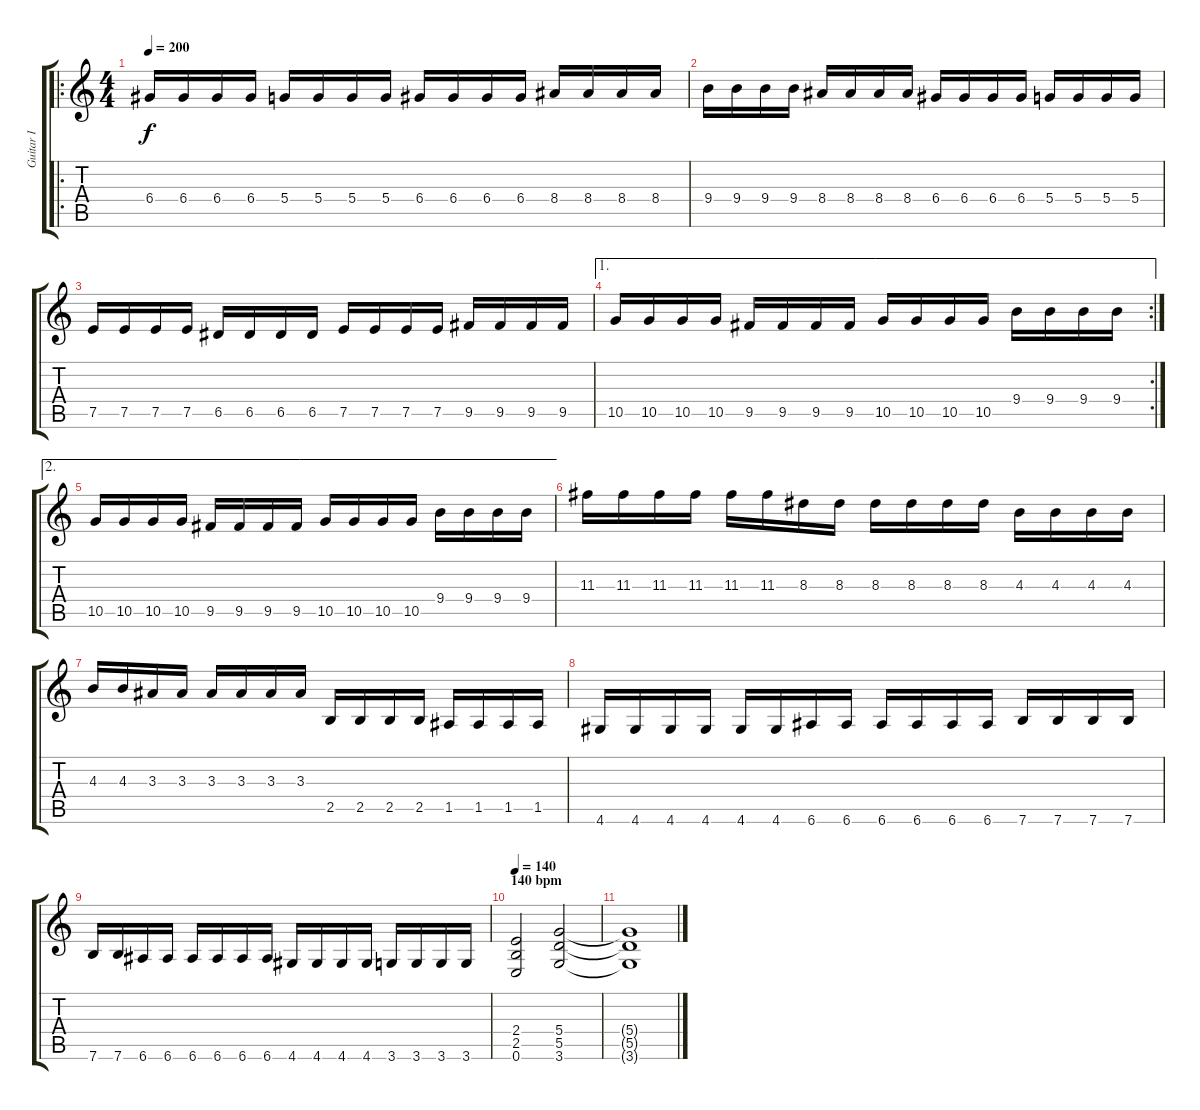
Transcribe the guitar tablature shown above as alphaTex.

\track ("Guitar I" "Guitar I") {instrument distortionguitar}
\staff {score tabs}
\tuning (E4 B3 G3 D3 A2 E2) {hide}
\ro
\ts (4 4)
\tempo 200
\clef g2
\ks c
6.4.16{dy f} 6.4.16 6.4.16 6.4.16 5.4.16 5.4.16 5.4.16 5.4.16 6.4.16 6.4.16 6.4.16 6.4.16 8.4.16 8.4.16 8.4.16 8.4.16 |
9.4.16 9.4.16 9.4.16 9.4.16 8.4.16 8.4.16 8.4.16 8.4.16 6.4.16 6.4.16 6.4.16 6.4.16 5.4.16 5.4.16 5.4.16 5.4.16 |
7.5.16 7.5.16 7.5.16 7.5.16 6.5.16 6.5.16 6.5.16 6.5.16 7.5.16 7.5.16 7.5.16 7.5.16 9.5.16 9.5.16 9.5.16 9.5.16 |
\ae 1
\rc 2
10.5.16 10.5.16 10.5.16 10.5.16 9.5.16 9.5.16 9.5.16 9.5.16 10.5.16 10.5.16 10.5.16 10.5.16 9.4.16 9.4.16 9.4.16 9.4.16 |
\ae 2
10.5.16 10.5.16 10.5.16 10.5.16 9.5.16 9.5.16 9.5.16 9.5.16 10.5.16 10.5.16 10.5.16 10.5.16 9.4.16 9.4.16 9.4.16 9.4.16 |
11.3.16 11.3.16 11.3.16 11.3.16 11.3.16 11.3.16 8.3.16 8.3.16 8.3.16 8.3.16 8.3.16 8.3.16 4.3.16 4.3.16 4.3.16 4.3.16 |
4.3.16 4.3.16 3.3.16 3.3.16 3.3.16 3.3.16 3.3.16 3.3.16 2.5.16 2.5.16 2.5.16 2.5.16 1.5.16 1.5.16 1.5.16 1.5.16 |
4.6.16 4.6.16 4.6.16 4.6.16 4.6.16 4.6.16 6.6.16 6.6.16 6.6.16 6.6.16 6.6.16 6.6.16 7.6.16 7.6.16 7.6.16 7.6.16 |
7.6.16 7.6.16 6.6.16 6.6.16 6.6.16 6.6.16 6.6.16 6.6.16 4.6.16 4.6.16 4.6.16 4.6.16 3.6.16 3.6.16 3.6.16 3.6.16 |
\section ("" "140 bpm")
\tempo 140
(2.4 2.5 0.6).2 (5.4 5.5 3.6).2 |
(5.4{t} 5.5{t} 3.6{t}).1
